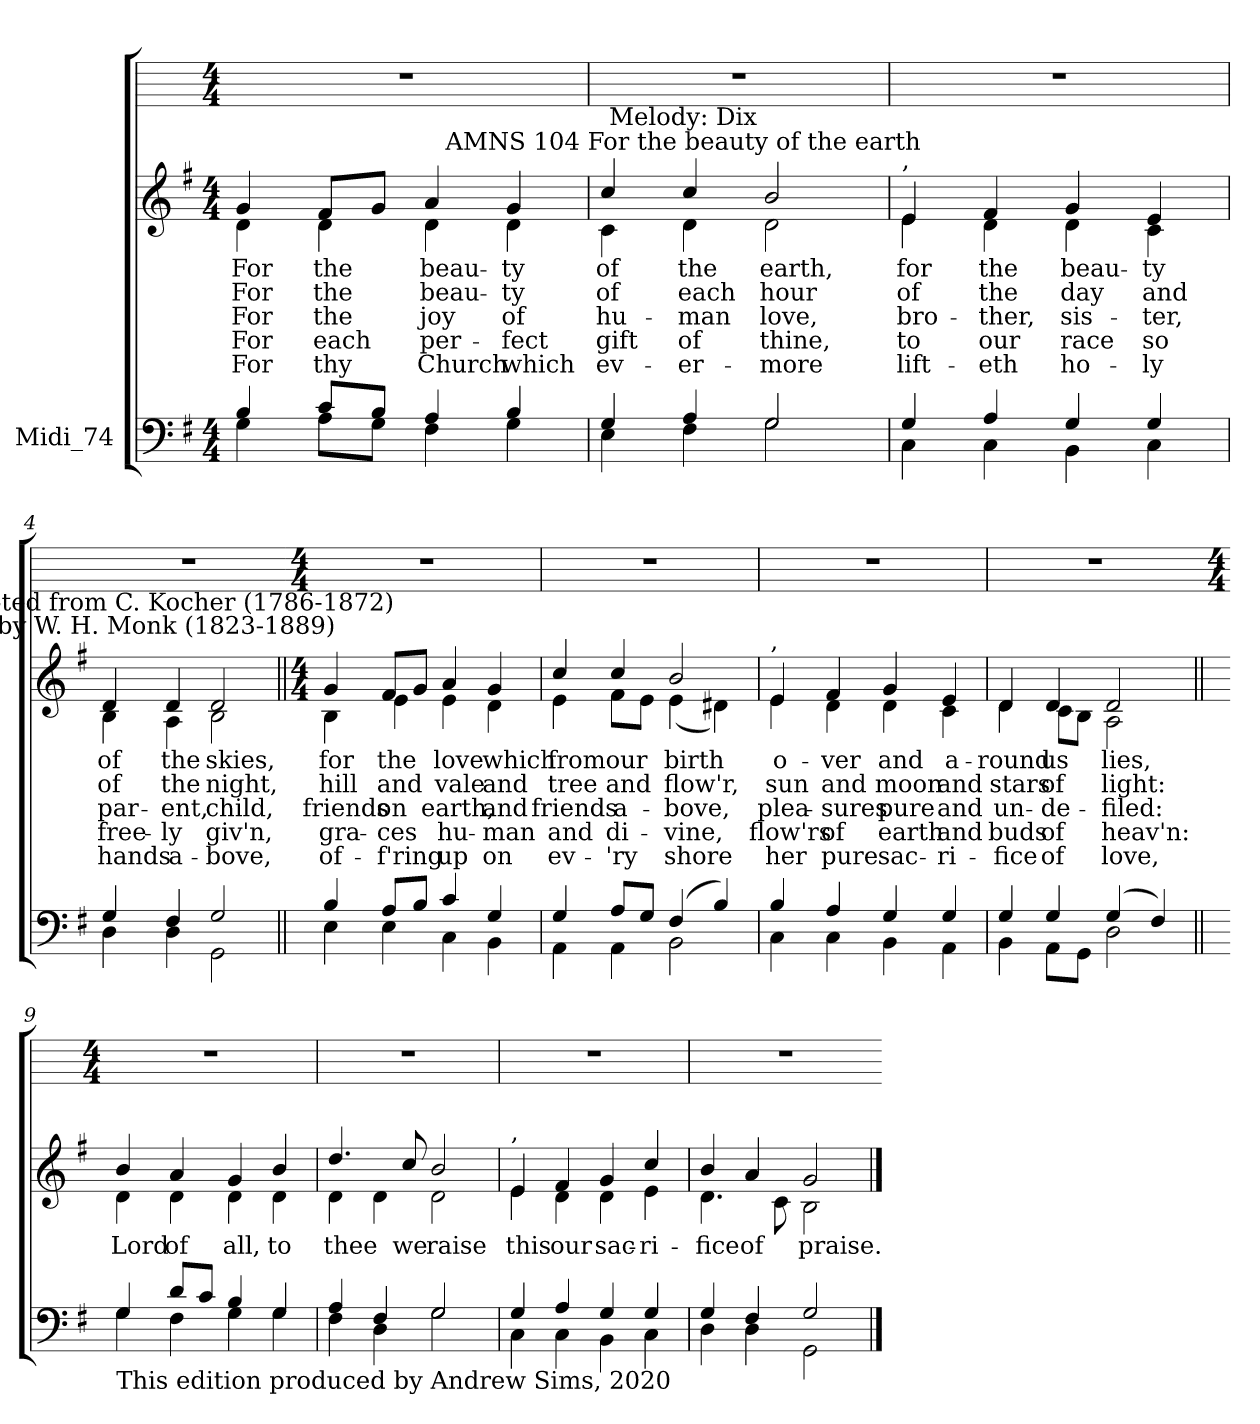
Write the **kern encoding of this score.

**kern	**kern	**text	**text	**text	**text	**text	**kern
*part3	*part2	*part2	*part2	*part2	*part2	*part2	*part1
*staff3	*staff2	*staff2	*staff2	*staff2	*staff2	*staff2	*staff1
*I"Midi_74	*	*	*	*	*	*	*
*clefF4	*clefG2	*	*	*	*	*	*
*k[f#]	*k[f#]	*	*	*	*	*	*
*G:	*G:	*	*	*	*	*	*
*M4/4	*M4/4	*	*	*	*	*	*M4/4
=1	=1	=1	=1	=1	=1	=1	=1
*^	*	*	*	*	*	*	*
!	!	!LO:TX:a:cj:t=F. S. Pierpoint\n(1835-1917)	!	!	!	!	!	!
!	!	!	!LO:LY:b	!LO:LY:b	!LO:LY:b	!LO:LY:b	!LO:LY:b	!
*	*	*^	*	*	*	*	*	*
4B/	4G\	4g/	4d\	For	For	For	For	For	1r
!	!	!	!	!LO:LY:b	!LO:LY:b	!LO:LY:b	!LO:LY:b	!LO:LY:b	!
8c/L	8A\L	8f#/L	4d\	the	the	the	each	thy	.
8B/J	8G\J	8g/J	.	.	.	.	.	.	.
!	!	!	!	!LO:LY:b	!LO:LY:b	!LO:LY:b	!LO:LY:b	!LO:LY:b	!
4A/	4F#\	4a/	4d\	beau-	-beau-	-joy	per-	-Church	.
!	!	!	!	!LO:LY:b	!LO:LY:b	!LO:LY:b	!LO:LY:b	!LO:LY:b	!
4B/	4G\	4g/	4d\	ty	ty	of	fect	which	.
=2	=2	=2	=2	=2	=2	=2	=2	=2	=2
!	!	!	!	!LO:LY:b	!LO:LY:b	!LO:LY:b	!LO:LY:b	!LO:LY:b	!
4G/	4E\	4cc/	4c\	of	of	hu-	-gift	ev-	1r
!	!	!LO:TX:a:cj:t=AMNS 104 For the beauty of the earth	!	!	!	!	!	!	!
!	!	!LO:TX:a:cj:t=Melody&colon; Dix	!	!	!	!	!	!	!
!	!	!	!	!LO:LY:b	!LO:LY:b	!LO:LY:b	!LO:LY:b	!LO:LY:b	!
4A/	4F#\	4cc/	4d\	-the	each	man	of	er-	.
!	!	!	!	!LO:LY:b	!LO:LY:b	!LO:LY:b	!LO:LY:b	!LO:LY:b	!
2G/	2G\	2b/	2d\	-earth,	hour	love,	thine,	more	.
=3	=3	=3	=3	=3	=3	=3	=3	=3	=3
!	!	!LO:TX:a:t=,	!	!	!	!	!	!	!
!	!	!	!	!LO:LY:b	!LO:LY:b	!LO:LY:b	!LO:LY:b	!LO:LY:b	!
4G/	4C\	4e/	4e\	for	of	bro-	-to	lift-	1r
!	!	!	!	!LO:LY:b	!LO:LY:b	!LO:LY:b	!LO:LY:b	!LO:LY:b	!
4A/	4C\	4f#/	4d\	-the	the	ther,	our	eth	.
!	!	!	!	!LO:LY:b	!LO:LY:b	!LO:LY:b	!LO:LY:b	!LO:LY:b	!
4G/	4BB\	4g/	4d\	beau-	-day	sis-	-race	ho-	.
!	!	!	!	!LO:LY:b	!LO:LY:b	!LO:LY:b	!LO:LY:b	!LO:LY:b	!
4G/	4C\	4e/	4c\	-ty	and	ter,	so	ly	.
=4	=4	=4	=4	=4	=4	=4	=4	=4	=4
!	!	!	!	!LO:LY:b	!LO:LY:b	!LO:LY:b	!LO:LY:b	!LO:LY:b	!
4G/	4D\	4d/	4B\	of	of	par-	-free-	-hands	1r
!	!	!LO:TX:a:cj:t=Adapted from C. Kocher (1786-1872)\nby W. H. Monk (1823-1889)	!	!	!	!	!	!	!
!	!	!	!	!LO:LY:b	!LO:LY:b	!LO:LY:b	!LO:LY:b	!LO:LY:b	!
4F#/	4D\	4d/	4A\	the	the	ent,	ly	a-	.
!	!	!	!	!LO:LY:b	!LO:LY:b	!LO:LY:b	!LO:LY:b	!LO:LY:b	!
2G/	2GG\	2d/	2B\	-skies,	night,	child,	giv'n,	bove,	.
!!LO:LB:g=z
=5||	=5||	=5||	=5||	=5	=5	=5	=5	=5	=5
*	*	*M4/4	*	*	*	*	*	*	*M4/4
!	!	!	!	!LO:LY:b	!LO:LY:b	!LO:LY:b	!LO:LY:b	!LO:LY:b	!
4B/	4E\	4g/	4B\	for	hill	friends	gra-	-of-	1r
!	!	!	!	!LO:LY:b	!LO:LY:b	!LO:LY:b	!LO:LY:b	!LO:LY:b	!
8A/L	4E\	8f#/L	4e\	-the	and	on	ces	f'ring	.
8B/J	.	8g/J	.	.	.	.	.	.	.
!	!	!	!	!LO:LY:b	!LO:LY:b	!LO:LY:b	!LO:LY:b	!LO:LY:b	!
4c/	4C\	4a/	4e\	love	vale	earth,	hu-	-up	.
!	!	!	!	!LO:LY:b	!LO:LY:b	!LO:LY:b	!LO:LY:b	!LO:LY:b	!
4G/	4BB\	4g/	4d\	which	and	and	man	on	.
=6	=6	=6	=6	=6	=6	=6	=6	=6	=6
!	!	!	!	!LO:LY:b	!LO:LY:b	!LO:LY:b	!LO:LY:b	!LO:LY:b	!
4G/	4AA\	4cc/	4e\	from	tree	friends	and	ev-	1r
!	!	!	!	!LO:LY:b	!LO:LY:b	!LO:LY:b	!LO:LY:b	!LO:LY:b	!
8A/L	4AA\	4cc/	8f#\L	-our	and	a-	-di-	-'ry	.
8G/J	.	.	8e\J	.	.	.	.	.	.
!	!	!	!	!LO:LY:b	!LO:LY:b	!LO:LY:b	!LO:LY:b	!LO:LY:b	!
(4F#/	2BB\	2b/	(<4e\	birth	flow'r,	bove,	vine,	shore	.
4B/)	.	.	4d#X\)	.	.	.	.	.	.
=7	=7	=7	=7	=7	=7	=7	=7	=7	=7
!	!	!LO:TX:a:t=,	!	!	!	!	!	!	!
!	!	!	!	!LO:LY:b	!LO:LY:b	!LO:LY:b	!LO:LY:b	!LO:LY:b	!
4B/	4C\	4e/	4e\	o-	-sun	plea-	-flow'rs	her	1r
!	!	!	!	!LO:LY:b	!LO:LY:b	!LO:LY:b	!LO:LY:b	!LO:LY:b	!
4A/	4C\	4f#/	4d\	ver	and	sures	of	pure	.
!	!	!	!	!LO:LY:b	!LO:LY:b	!LO:LY:b	!LO:LY:b	!LO:LY:b	!
4G/	4BB\	4g/	4d\	and	moon	pure	earth	sac-	.
!	!	!	!	!LO:LY:b	!LO:LY:b	!LO:LY:b	!LO:LY:b	!LO:LY:b	!
4G/	4AA\	4e/	4c\	-a-	-and	and	and	ri-	.
=8	=8	=8	=8	=8	=8	=8	=8	=8	=8
!	!	!	!	!LO:LY:b	!LO:LY:b	!LO:LY:b	!LO:LY:b	!LO:LY:b	!
4G/	4BB\	4d/	4d\	-round	stars	un-	-buds	fice	1r
!	!	!	!	!LO:LY:b	!LO:LY:b	!LO:LY:b	!LO:LY:b	!LO:LY:b	!
4G/	8AA\L	4d/	8c\L	us	of	de-	-of	of	.
.	8GG\J	.	8B\J	.	.	.	.	.	.
!	!	!	!	!LO:LY:b	!LO:LY:b	!LO:LY:b	!LO:LY:b	!LO:LY:b	!
(>4G/	2D\	2d/	2A\	lies,	light:	filed:	heav'n:	love,	.
4F#/)	.	.	.	.	.	.	.	.	.
!!LO:LB:g=z
=9||	=9||	=9||	=9||	=9	=9	=9	=9	=9	=9
*	*	*	*	*	*	*	*	*	*M4/4
!LO:TX:b:t=This edition produced by Andrew Sims, 2020	!	!	!	!	!	!	!	!	!
!	!	!	!	!LO:LY:b	!	!	!	!	!
4G/	4G\	4b/	4d\	Lord	.	.	.	.	1r
!	!	!	!	!LO:LY:b	!	!	!	!	!
8d/L	4F#\	4a/	4d\	of	.	.	.	.	.
8c/J	.	.	.	.	.	.	.	.	.
!	!	!	!	!LO:LY:b	!	!	!	!	!
4B/	4G\	4g/	4d\	all,	.	.	.	.	.
!	!	!	!	!LO:LY:b	!	!	!	!	!
4G/	4G\	4b/	4d\	to	.	.	.	.	.
=10	=10	=10	=10	=10	=10	=10	=10	=10	=10
!	!	!	!	!LO:LY:b	!	!	!	!	!
4A/	4F#\	4.dd/	4d\	thee	.	.	.	.	1r
4F#/	4D\	.	4d\	.	.	.	.	.	.
!	!	!	!	!LO:LY:b	!	!	!	!	!
.	.	8cc/	.	we	.	.	.	.	.
!	!	!	!	!LO:LY:b	!	!	!	!	!
2G/	2G\	2b/	2d\	raise	.	.	.	.	.
=11	=11	=11	=11	=11	=11	=11	=11	=11	=11
!	!	!LO:TX:a:t=,	!	!	!	!	!	!	!
!	!	!	!	!LO:LY:b	!	!	!	!	!
4G/	4C\	4e/	4e\	this	.	.	.	.	1r
!	!	!	!	!LO:LY:b	!	!	!	!	!
4A/	4C\	4f#/	4d\	our	.	.	.	.	.
!	!	!	!	!LO:LY:b	!	!	!	!	!
4G/	4BB\	4g/	4d\	sac-	.	.	.	.	.
!	!	!	!	!LO:LY:b	!	!	!	!	!
4G/	4C\	4cc/	4e\	-ri-	.	.	.	.	.
=12	=12	=12	=12	=12	=12	=12	=12	=12	=12
!	!	!	!	!LO:LY:b	!	!	!	!	!
4G/	4D\	4b/	4.d\	-fice	.	.	.	.	1r
!	!	!	!	!LO:LY:b	!	!	!	!	!
4F#/	4D\	4a/	.	of	.	.	.	.	.
.	.	.	8c\	.	.	.	.	.	.
!	!	!	!	!LO:LY:b	!	!	!	!	!
2G/	2GG\	2g/	2B\	praise.	.	.	.	.	.
*v	*v	*	*	*	*	*	*	*	*
*	*v	*v	*	*	*	*	*	*
==	==	=	=	=	=	=	=
*-	*-	*-	*-	*-	*-	*-	*-
